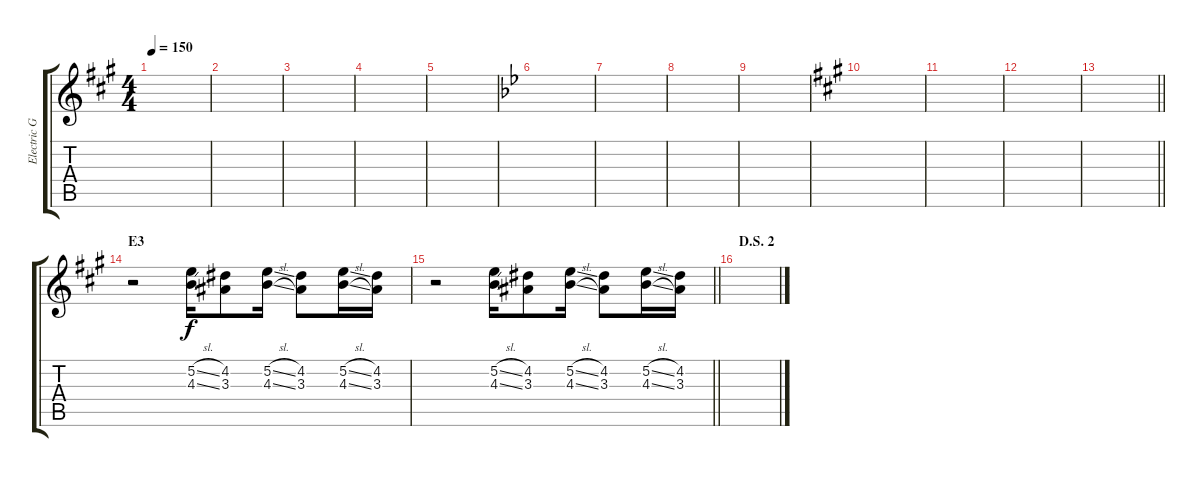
\track ("Electric Guitar III" "Electric G") {instrument overdrivenguitar}
\staff {score tabs}
\tuning (E4 B3 G3 D3 A2 E2) {hide}
\ts (4 4)
\tempo 150
\clef g2
\ks a
|
|
|
|
|
\ks bb
|
|
|
|
\ks a
|
|
|
\barLineRight lightlight
|
\section ("" "E3")
r.2 (5.2{sl} 4.3{sl}).16 (4.2 3.3).8 (5.2{sl} 4.3{sl}).16 (4.2 3.3).8 (5.2{sl} 4.3{sl}).16 (4.2 3.3).16 |
\barLineRight lightlight
r.2 (5.2{sl} 4.3{sl}).16 (4.2 3.3).8 (5.2{sl} 4.3{sl}).16 (4.2 3.3).8 (5.2{sl} 4.3{sl}).16 (4.2 3.3).16 |
\section ("" "D.S. 2")
